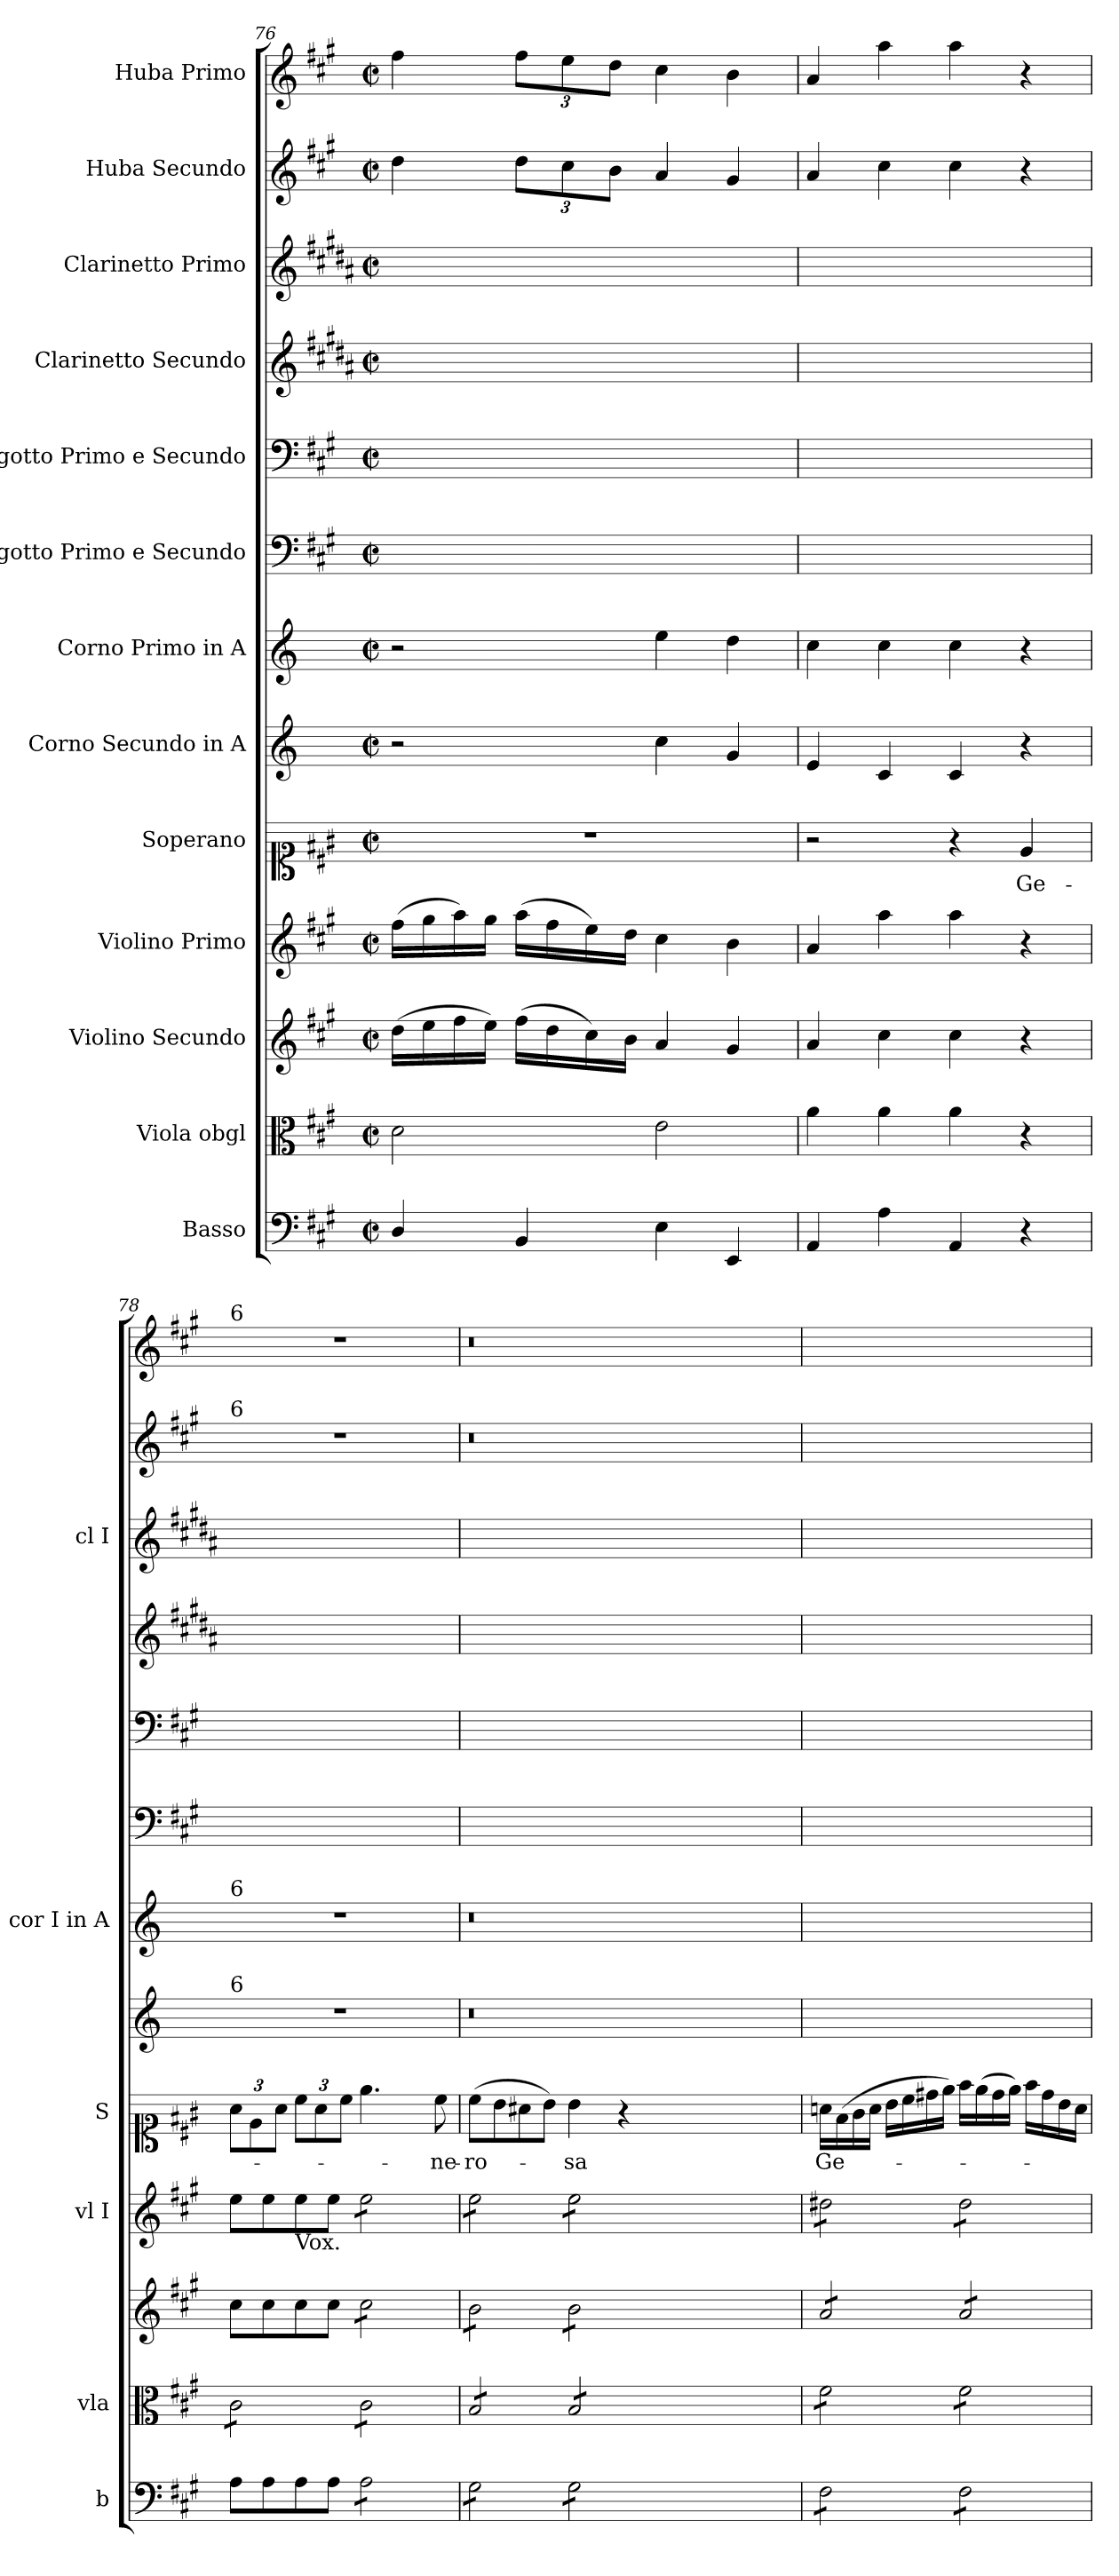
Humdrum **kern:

**kern	**dynam	**kern	**dynam	**kern	**dynam	**kern	**dynam	**kern	**text	**kern	**kern	**kern	**kern	**kern	**kern	**kern	**kern
*part13	*part13	*part12	*part12	*part11	*part11	*part10	*part10	*part9	*part9	*part8	*part7	*part6	*part5	*part4	*part3	*part2	*part1
*staff13	*staff13	*staff12	*staff12	*staff11	*staff11	*staff10	*staff10	*staff9	*staff9	*staff8	*staff7	*staff6	*staff5	*staff4	*staff3	*staff2	*staff1
*I"Basso	*	*I"Viola obgl	*	*I"Violino Secundo	*	*I"Violino Primo	*	*I"Soperano	*	*I"Corno Secundo in A	*I"Corno Primo in A	*I"Fagotto Primo e Secundo	*I"Fagotto Primo e Secundo	*I"Clarinetto Secundo	*I"Clarinetto Primo	*I"Huba Secundo	*I"Huba Primo
*I'b	*	*I'vla	*	*	*	*I'vl I	*	*I'S	*	*	*I'cor I in A	*	*	*	*I'cl I	*	*
*clefF4	*	*clefC3	*	*clefG2	*	*clefG2	*	*clefC1	*	*clefG2	*clefG2	*clefF4	*clefF4	*clefG2	*clefG2	*clefG2	*clefG2
*	*	*	*	*	*	*	*	*	*	*ITrd2c3	*ITrd2c3	*	*	*ITrd1c2	*ITrd1c2	*	*
*k[f#c#g#]	*	*k[f#c#g#]	*	*k[f#c#g#]	*	*k[f#c#g#]	*	*k[f#c#g#]	*	*k[f#c#g#]	*k[f#c#g#]	*k[f#c#g#]	*k[f#c#g#]	*k[f#c#g#]	*k[f#c#g#]	*k[f#c#g#]	*k[f#c#g#]
*A:	*	*A:	*	*A:	*	*A:	*	*A:	*	*A:	*A:	*A:	*A:	*A:	*A:	*A:	*A:
*M2/2	*	*M2/2	*	*M2/2	*	*M2/2	*	*M2/2	*	*M2/2	*M2/2	*M2/2	*M2/2	*M2/2	*M2/2	*M2/2	*M2/2
*met(c|)	*	*met(c|)	*	*met(c|)	*	*met(c|)	*	*met(c|)	*	*met(c|)	*met(c|)	*met(c|)	*met(c|)	*met(c|)	*met(c|)	*met(c|)	*met(c|)
=76	=76	=76	=76	=76	=76	=76	=76	=76	=76	=76	=76	=76	=76	=76	=76	=76	=76
4D/	.	2d\	.	(16dd\LL	.	(16ff#\LL	.	1r	.	2r	2r	4D/yy	4D/yy	1ryy	1ryy	4dd\	4ff#\
.	.	.	.	16ee\	.	16gg#\	.	.	.	.	.	.	.	.	.	.	.
.	.	.	.	16ff#\	.	16aa\)	.	.	.	.	.	.	.	.	.	.	.
.	.	.	.	16ee\JJ)	.	16gg#\JJ	.	.	.	.	.	.	.	.	.	.	.
4BB/	.	.	.	(16ff#\LL	.	(16aa\LL	.	.	.	.	.	4BB/yy	4BB/yy	.	.	12dd\L	12ff#\L
.	.	.	.	16dd\	.	16ff#\	.	.	.	.	.	.	.	.	.	.	.
.	.	.	.	.	.	.	.	.	.	.	.	.	.	.	.	12cc#\	12ee\
.	.	.	.	16cc#\)	.	16ee\)	.	.	.	.	.	.	.	.	.	.	.
.	.	.	.	.	.	.	.	.	.	.	.	.	.	.	.	12b\J	12dd\J
.	.	.	.	16b\JJ	.	16dd\JJ	.	.	.	.	.	.	.	.	.	.	.
4E\	.	2e\	.	4a/	.	4cc#\	.	.	.	4a\	4cc#\	4E\yy	4E\yy	.	.	4a/	4cc#\
4EE/	.	.	.	4g#/	.	4b\	.	.	.	4e/	4b\	4EE/yy	4EE/yy	.	.	4g#/	4b\
=77	=77	=77	=77	=77	=77	=77	=77	=77	=77	=77	=77	=77	=77	=77	=77	=77	=77
4AA/	.	4a\	.	4a/	.	4a/	.	2r	.	4c#/	4a\	4AA/yy	4AA/yy	1ryy	1ryy	4a/	4a/
4A\	.	4a\	.	4cc#\	.	4aa\	.	.	.	4A/	4a\	4A\yy	4A\yy	.	.	4cc#\	4aa\
4AA/	.	4a\	.	4cc#\	.	4aa\	.	4r	.	4A/	4a\	4AA/yy	4AA/yy	.	.	4cc#\	4aa\
4r	.	4r	.	4r	.	4r	.	4e/	Ge-	4r	4r	4ryy	4ryy	.	.	4r	4r
=78	=78	=78	=78	=78	=78	=78	=78	=78	=78	=78	=78	=78	=78	=78	=78	=78	=78
!	!	!	!	!	!	!	!	!	!	!	!	!	!	!	!	!	!LO:TX:a:t=6
!	!	!	!	!	!	!	!	!	!	!	!	!	!	!	!	!LO:TX:a:t=6	!
!	!	!	!	!	!	!	!	!	!	!	!LO:TX:a:t=6	!	!	!	!	!	!
!	!	!	!	!	!	!	!	!	!	!LO:TX:a:t=6	!	!	!	!	!	!	!
!	!LO:DY:b	!	!LO:DY:b	!	!LO:DY:b	!	!LO:DY:b	!	!	!	!	!	!	!	!	!	!
*	*	*tremolo	*	*	*	*	*	*	*	*	*	*	*	*	*	*	*
8A\L	p&colon;	8c#\L	pia	8cc#\L	pia	8ee\L	pia	12a\L	.	1r	1r	8A\Lyy	8A\Lyy	1ryy	1ryy	1r	1r
.	.	.	.	.	.	.	.	12e\	.	.	.	.	.	.	.	.	.
8A\	.	8c#\	.	8cc#\	.	8ee\	.	.	.	.	.	8A\yy	8A\yy	.	.	.	.
.	.	.	.	.	.	.	.	12a\J	.	.	.	.	.	.	.	.	.
!	!	!	!	!	!	!LO:TX:b:t=Vox.	!	!	!	!	!	!	!	!	!	!	!
8A\	.	8c#\	.	8cc#\	.	8ee\	.	12cc#\L	.	.	.	8A\yy	8A\yy	.	.	.	.
.	.	.	.	.	.	.	.	12a\	.	.	.	.	.	.	.	.	.
8A\J	.	8c#\J	.	8cc#\J	.	8ee\J	.	.	.	.	.	8A\Jyy	8A\Jyy	.	.	.	.
.	.	.	.	.	.	.	.	12cc#\J	.	.	.	.	.	.	.	.	.
!	!	!	!	!LO:TX:b:t=Vox.	!	!	!	!	!	!	!	!	!	!	!	!	!
*tremolo	*	*	*	*	*	*	*	*	*	*	*	*	*	*	*	*	*
*	*	*	*	*tremolo	*	*	*	*	*	*	*	*	*	*	*	*	*
*	*	*	*	*	*	*tremolo	*	*	*	*	*	*	*	*	*	*	*
8A\L	.	8c#\L	.	8cc#\L	.	8ee\L	.	4.ee\	.	.	.	8A\Lyy	8A\Lyy	.	.	.	.
8A\	.	8c#\	.	8cc#\	.	8ee\	.	.	.	.	.	8A\yy	8A\yy	.	.	.	.
8A\	.	8c#\	.	8cc#\	.	8ee\	.	.	.	.	.	8A\yy	8A\yy	.	.	.	.
8A\J	.	8c#\J	.	8cc#\J	.	8ee\J	.	8cc#\	-ne-	.	.	8A\Jyy	8A\Jyy	.	.	.	.
=79	=79	=79	=79	=79	=79	=79	=79	=79	=79	=79	=79	=79	=79	=79	=79	=79	=79
8G#\L	.	8B/L	.	8b\L	.	8ee\L	.	(8cc#\L	-ro-	0.r	0.r	8G#\Lyy	8G#\Lyy	1ryy	1ryy	0.r	0.r
8G#\	.	8B/	.	8b\	.	8ee\	.	8b\	.	.	.	8G#\yy	8G#\yy	.	.	.	.
8G#\	.	8B/	.	8b\	.	8ee\	.	8a#X\	.	.	.	8G#\yy	8G#\yy	.	.	.	.
8G#\J	.	8B/J	.	8b\J	.	8ee\J	.	8b\J)	.	.	.	8G#\Jyy	8G#\Jyy	.	.	.	.
8G#\L	.	8B/L	.	8b\L	.	8ee\L	.	4b\	-sa	.	.	8G#\Lyy	8G#\Lyy	.	.	.	.
8G#\	.	8B/	.	8b\	.	8ee\	.	.	.	.	.	8G#\yy	8G#\yy	.	.	.	.
8G#\	.	8B/	.	8b\	.	8ee\	.	4r	.	.	.	8G#\yy	8G#\yy	.	.	.	.
8G#\J	.	8B/J	.	8b\J	.	8ee\J	.	.	.	.	.	8G#\Jyy	8G#\Jyy	.	.	.	.
0ryy	.	0ryy	.	0ryy	.	0ryy	.	0ryy	.	.	.	0ryy	0ryy	0ryy	0ryy	.	.
=80	=80	=80	=80	=80	=80	=80	=80	=80	=80	=80	=80	=80	=80	=80	=80	=80	=80
8F#\L	.	8f#\L	.	8a/L	.	8dd#X\L	.	16an\LL	Ge-	1ryy	1ryy	8F#\Lyy	8F#\Lyy	1ryy	1ryy	1ryy	1ryy
.	.	.	.	.	.	.	.	(16f#\	.	.	.	.	.	.	.	.	.
8F#\	.	8f#\	.	8a/	.	8dd#X\	.	16g#\	.	.	.	8F#\yy	8F#\yy	.	.	.	.
.	.	.	.	.	.	.	.	16a\JJ	.	.	.	.	.	.	.	.	.
8F#\	.	8f#\	.	8a/	.	8dd#X\	.	16b\LL	.	.	.	8F#\yy	8F#\yy	.	.	.	.
.	.	.	.	.	.	.	.	16cc#\	.	.	.	.	.	.	.	.	.
8F#\J	.	8f#\J	.	8a/J	.	8dd#X\J	.	16dd#X\	.	.	.	8F#\Jyy	8F#\Jyy	.	.	.	.
.	.	.	.	.	.	.	.	16ee\JJ)	.	.	.	.	.	.	.	.	.
8F#\L	.	8f#\L	.	8a/L	.	8dd#\L	.	16ff#\LL	.	.	.	8F#\Lyy	8F#\Lyy	.	.	.	.
.	.	.	.	.	.	.	.	(16ee\	.	.	.	.	.	.	.	.	.
8F#\	.	8f#\	.	8a/	.	8dd#\	.	16dd#\	.	.	.	8F#\yy	8F#\yy	.	.	.	.
.	.	.	.	.	.	.	.	16ee\JJ)	.	.	.	.	.	.	.	.	.
8F#\	.	8f#\	.	8a/	.	8dd#\	.	16ff#\LL	.	.	.	8F#\yy	8F#\yy	.	.	.	.
.	.	.	.	.	.	.	.	16dd#\	.	.	.	.	.	.	.	.	.
8F#\J	.	8f#\J	.	8a/J	.	8dd#\J	.	16b\	.	.	.	8F#\Jyy	8F#\Jyy	.	.	.	.
*	*	*	*	*	*	*Xtremolo	*	*	*	*	*	*	*	*	*	*	*
*	*	*	*	*Xtremolo	*	*	*	*	*	*	*	*	*	*	*	*	*
*	*	*Xtremolo	*	*	*	*	*	*	*	*	*	*	*	*	*	*	*
*Xtremolo	*	*	*	*	*	*	*	*	*	*	*	*	*	*	*	*	*
.	.	.	.	.	.	.	.	16a\JJ	.	.	.	.	.	.	.	.	.
=	=	=	=	=	=	=	=	=	=	=	=	=	=	=	=	=	=
*-	*-	*-	*-	*-	*-	*-	*-	*-	*-	*-	*-	*-	*-	*-	*-	*-	*-
